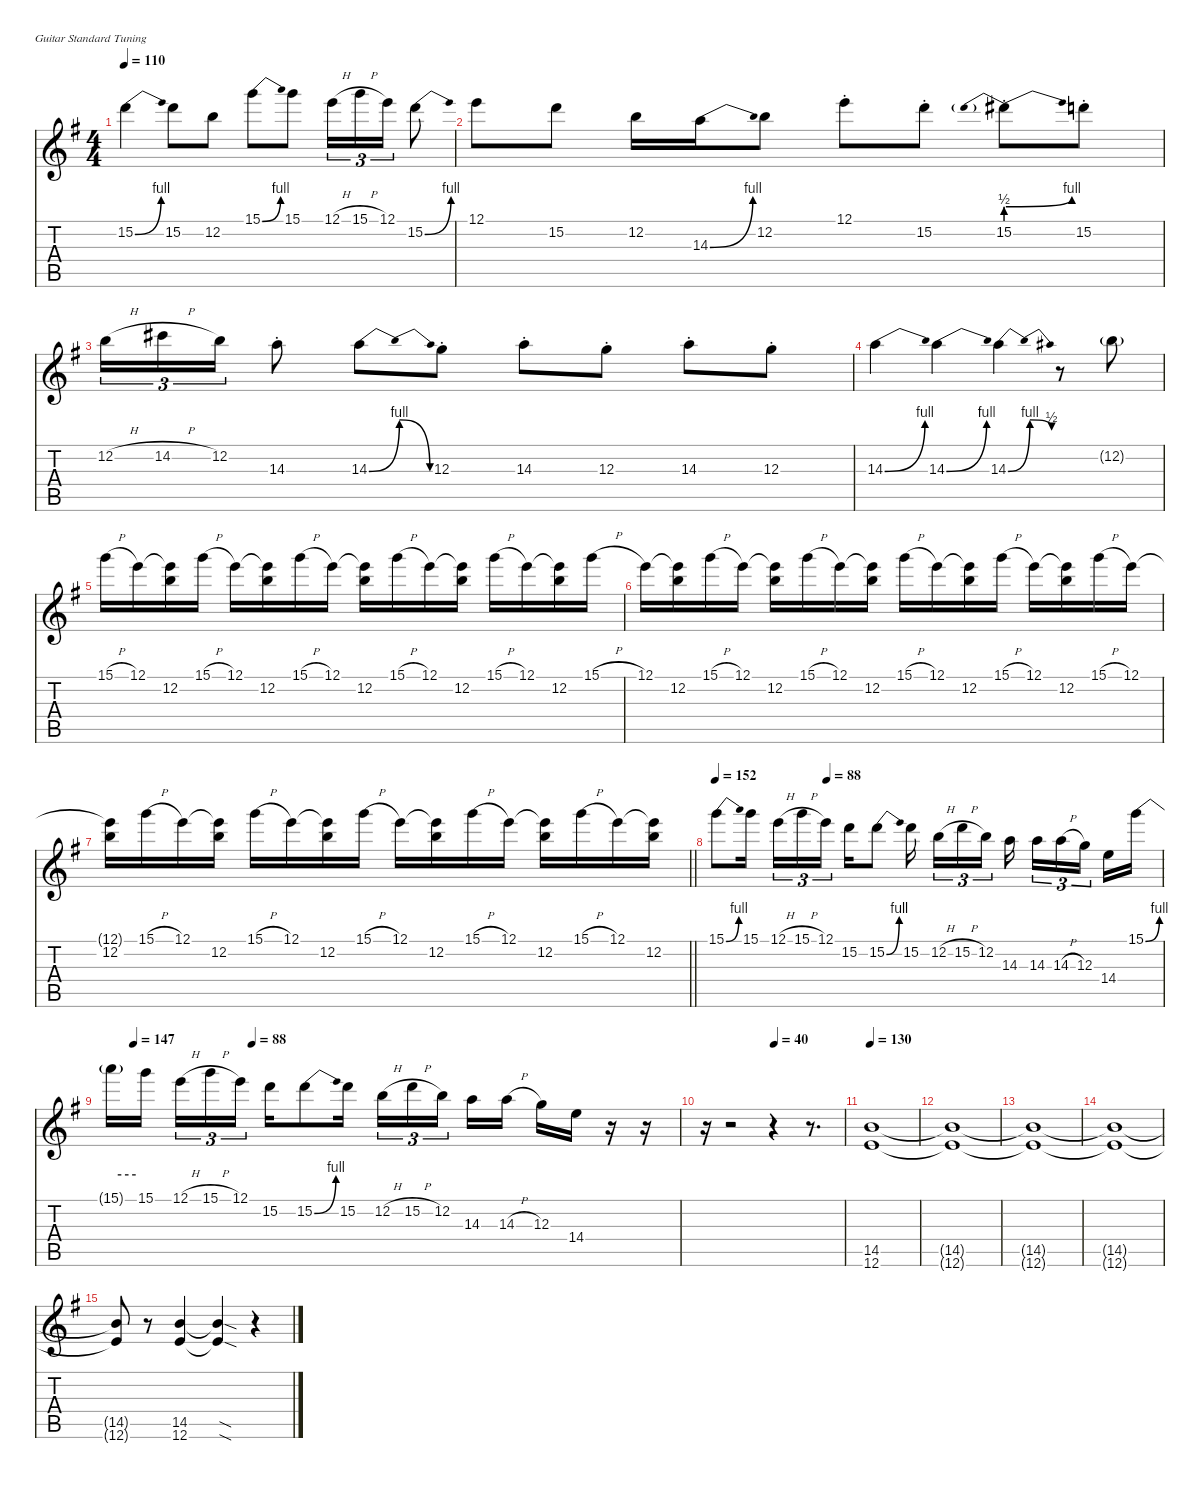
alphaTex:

\defaultSystemsLayout 4
\hideDynamics
\bracketExtendMode nobrackets
\singleTrackTrackNamePolicy hidden
\multiTrackTrackNamePolicy hidden
\firstSystemTrackNameMode fullname
\firstSystemTrackNameOrientation horizontal
\otherSystemsTrackNameOrientation horizontal
\track ("Tony Right channel" "od.guit.") {mute instrument overdrivenguitar}
\staff {score tabs}
\tuning (E4 B3 G3 D3 A2 E2)
\ts (4 4)
\tempo 110
\clef g2
\ks eminor
15.2{be (bend 0 0 7.999999799999999 4) acc forcenatural}.4{dy f beam Down} 15.2{acc forcenatural}.8{beam Down} 12.2{acc forcenatural}.8{beam Down} 15.1{be (bend 0 0 15 4) acc forcenatural}.8{beam Down} 15.1{acc forcenatural}.8{beam Down} 12.1{h acc forcenatural}.16{tu (3 2) beam Down} 15.1{h acc forcenatural}.16{tu (3 2) beam Down} 12.1{acc forcenatural}.16{tu (3 2) beam Down} 15.2{be (bend 0 0 60 4) acc forcenatural}.8{beam Down} |
12.1{acc forcenatural}.8{beam Down} 15.2{acc forcenatural}.8{beam Down} 12.2{acc forcenatural}.16{beam Down} 14.3{be (bend 0 0 15 4) acc forcenatural}.16{beam Down} 12.2{acc forcenatural}.8{beam Down} 12.1{st acc forcenatural}.8{beam Down} 15.2{st acc forcenatural}.8{beam Down} 15.2{be (prebendbend 0 2 15 4) st}.8{beam Down} 15.2{st acc forcenatural}.8{beam Down} |
12.2{h acc forcenatural}.16{tu (3 2) beam Down} 14.2{h acc #}.16{tu (3 2) beam Down} 12.2{acc forcenatural}.16{tu (3 2) beam Down} 14.3{st acc forcenatural}.8{beam Down} 14.3{be (bendrelease 0 0 15 4 15 4 31.0000008 0) acc forcenatural}.8{beam Down} 12.3{st acc forcenatural}.8{beam Down} 14.3{st acc forcenatural}.8{beam Down} 12.3{st acc forcenatural}.8{beam Down} 14.3{st acc forcenatural}.8{beam Down} 12.3{st acc forcenatural}.8{beam Down} |
14.3{be (bend 0 0 15 4) acc forcenatural}.4{beam Down} 14.3{be (bend 0 0 15 4) acc forcenatural}.4{beam Down} 14.3{be (bendrelease 0 0 15 4 44.0000016 4 60 2) acc forcenatural}.4{beam Down} r.8{beam Down} 12.2{g acc forcenatural}.8{dy mf beam Down} |
15.1{h acc forcenatural}.16{dy f beam Down} 12.1{acc forcenatural}.16{beam Down} (12.1{t acc forcenatural} 12.2{acc forcenatural}).16{beam Down} 15.1{h acc forcenatural}.16{beam Down} 12.1{acc forcenatural}.16{beam Down} (12.1{t acc forcenatural} 12.2{acc forcenatural}).16{beam Down} 15.1{h acc forcenatural}.16{beam Down} 12.1{acc forcenatural}.16{beam Down} (12.1{t acc forcenatural} 12.2{acc forcenatural}).16{beam Down} 15.1{h acc forcenatural}.16{beam Down} 12.1{acc forcenatural}.16{beam Down} (12.1{t acc forcenatural} 12.2{acc forcenatural}).16{beam Down} 15.1{h acc forcenatural}.16{beam Down} 12.1{acc forcenatural}.16{beam Down} (12.1{t acc forcenatural} 12.2{acc forcenatural}).16{beam Down} 15.1{h acc forcenatural}.16{beam Down} |
12.1{acc forcenatural}.16{beam Down} (12.1{t acc forcenatural} 12.2{acc forcenatural}).16{beam Down} 15.1{h acc forcenatural}.16{beam Down} 12.1{acc forcenatural}.16{beam Down} (12.1{t acc forcenatural} 12.2{acc forcenatural}).16{beam Down} 15.1{h acc forcenatural}.16{beam Down} 12.1{acc forcenatural}.16{beam Down} (12.1{t acc forcenatural} 12.2{acc forcenatural}).16{beam Down} 15.1{h acc forcenatural}.16{beam Down} 12.1{acc forcenatural}.16{beam Down} (12.1{t acc forcenatural} 12.2{acc forcenatural}).16{beam Down} 15.1{h acc forcenatural}.16{beam Down} 12.1{acc forcenatural}.16{beam Down} (12.1{t acc forcenatural} 12.2{acc forcenatural}).16{beam Down} 15.1{h acc forcenatural}.16{beam Down} 12.1{acc forcenatural}.16{beam Down} |
\barLineRight lightlight
(12.1{t acc forcenatural} 12.2{acc forcenatural}).16{beam Down} 15.1{h acc forcenatural}.16{beam Down} 12.1{acc forcenatural}.16{beam Down} (12.1{t acc forcenatural} 12.2{acc forcenatural}).16{beam Down} 15.1{h acc forcenatural}.16{beam Down} 12.1{acc forcenatural}.16{beam Down} (12.1{t acc forcenatural} 12.2{acc forcenatural}).16{beam Down} 15.1{h acc forcenatural}.16{beam Down} 12.1{acc forcenatural}.16{beam Down} (12.1{t acc forcenatural} 12.2{acc forcenatural}).16{beam Down} 15.1{h acc forcenatural}.16{beam Down} 12.1{acc forcenatural}.16{beam Down} (12.1{t acc forcenatural} 12.2{acc forcenatural}).16{beam Down} 15.1{h acc forcenatural}.16{beam Down} 12.1{acc forcenatural}.16{beam Down} (12.1{t acc forcenatural} 12.2{acc forcenatural}).16{beam Down} |
\section ("" "")
\tempo 152
\tempo (88 0.25)
15.1{be (bend 0 0 15 4) acc forcenatural}.8{beam Down} 15.1{acc forcenatural}.16{beam Down} 12.1{h acc forcenatural}.16{tu (3 2) beam Down} 15.1{h acc forcenatural}.16{tu (3 2) beam Down} 12.1{acc forcenatural}.16{tu (3 2) beam Down} 15.2{acc forcenatural}.16{beam Down} 15.2{be (bend 0 0 15 4) acc forcenatural}.8{beam Down} 15.2{acc forcenatural}.16{beam Down} 12.2{h acc forcenatural}.16{tu (3 2) beam Down} 15.2{h acc forcenatural}.16{tu (3 2) beam Down} 12.2{acc forcenatural}.16{tu (3 2) beam Down} 14.3{acc forcenatural}.16{beam Down} 14.3{acc forcenatural}.16{tu (3 2) beam Down} 14.3{h acc forcenatural}.16{tu (3 2) beam Down} 12.3{acc forcenatural}.16{tu (3 2) beam Down} 14.4{acc forcenatural}.16{beam Down} 15.1{be (bend 0 0 60 4) acc forcenatural}.16{beam Down} |
\tempo (147 0.0416667)
\tempo (88 0.25)
15.1{be (hold 0 4 60 4) t}.16{beam Down} 15.1{acc forcenatural}.16{beam Down} 12.1{h acc forcenatural}.16{tu (3 2) beam Down} 15.1{h acc forcenatural}.16{tu (3 2) beam Down} 12.1{acc forcenatural}.16{tu (3 2) beam Down} 15.2{acc forcenatural}.16{beam Down} 15.2{be (bend 0 0 15 4) acc forcenatural}.8{beam Down} 15.2{acc forcenatural}.16{beam Down} 12.2{h acc forcenatural}.16{tu (3 2) beam Down} 15.2{h acc forcenatural}.16{tu (3 2) beam Down} 12.2{acc forcenatural}.16{tu (3 2) beam Down} 14.3{acc forcenatural}.16{beam Down} 14.3{h acc forcenatural}.16{beam Down} 12.3{acc forcenatural}.16{beam Down} 14.4{acc forcenatural}.16{beam Down} r.16{beam Down} r.16{beam Down} |
\tempo (40 0.5)
r.16{beam Down} r.2{beam Down} r.4{beam Down} r.8{d beam Down} |
\tempo 130
(14.5{acc forcenatural} 12.6{acc forcenatural}).1{beam Up} |
(14.5{t acc forcenatural} 12.6{t acc forcenatural}).1{beam Up} |
(14.5{t acc forcenatural} 12.6{t acc forcenatural}).1{beam Up} |
(14.5{t acc forcenatural} 12.6{t acc forcenatural}).1{beam Up} |
(14.5{t acc forcenatural} 12.6{t acc forcenatural}).8{beam Up} r.8{beam Up} (14.5{acc forcenatural} 12.6{acc forcenatural}).4{beam Up} (14.5{sod t acc forcenatural} 12.6{sod t acc forcenatural}).4{beam Up} r.4{beam Up}
